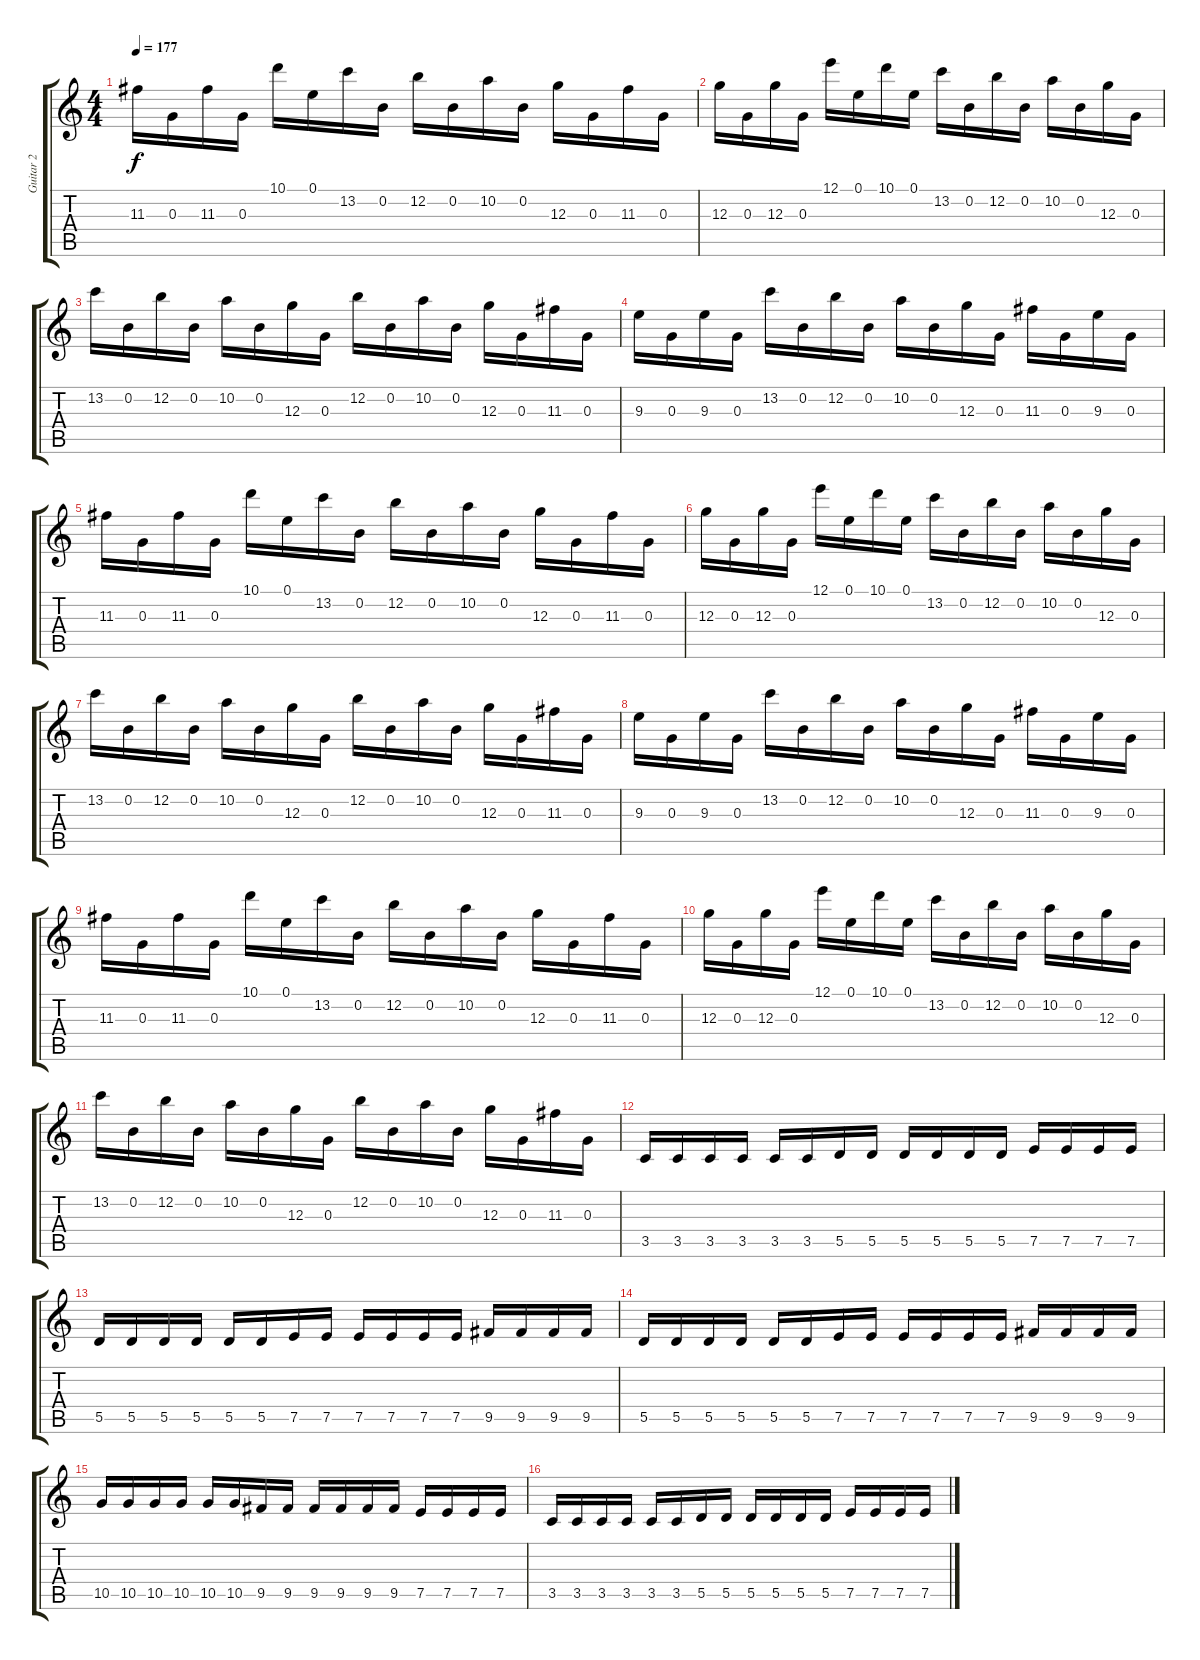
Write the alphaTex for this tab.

\track ("Guitar 2" "Guitar 2") {instrument distortionguitar}
\staff {score tabs}
\tuning (E4 B3 G3 D3 A2 E2) {hide}
\ts (4 4)
\tempo 177
\clef g2
\ks c
11.3.16{dy f} 0.3.16 11.3.16 0.3.16 10.1.16 0.1.16 13.2.16 0.2.16 12.2.16 0.2.16 10.2.16 0.2.16 12.3.16 0.3.16 11.3.16 0.3.16 |
12.3.16 0.3.16 12.3.16 0.3.16 12.1.16 0.1.16 10.1.16 0.1.16 13.2.16 0.2.16 12.2.16 0.2.16 10.2.16 0.2.16 12.3.16 0.3.16 |
13.2.16 0.2.16 12.2.16 0.2.16 10.2.16 0.2.16 12.3.16 0.3.16 12.2.16 0.2.16 10.2.16 0.2.16 12.3.16 0.3.16 11.3.16 0.3.16 |
9.3.16 0.3.16 9.3.16 0.3.16 13.2.16 0.2.16 12.2.16 0.2.16 10.2.16 0.2.16 12.3.16 0.3.16 11.3.16 0.3.16 9.3.16 0.3.16 |
11.3.16 0.3.16 11.3.16 0.3.16 10.1.16 0.1.16 13.2.16 0.2.16 12.2.16 0.2.16 10.2.16 0.2.16 12.3.16 0.3.16 11.3.16 0.3.16 |
12.3.16 0.3.16 12.3.16 0.3.16 12.1.16 0.1.16 10.1.16 0.1.16 13.2.16 0.2.16 12.2.16 0.2.16 10.2.16 0.2.16 12.3.16 0.3.16 |
13.2.16 0.2.16 12.2.16 0.2.16 10.2.16 0.2.16 12.3.16 0.3.16 12.2.16 0.2.16 10.2.16 0.2.16 12.3.16 0.3.16 11.3.16 0.3.16 |
9.3.16 0.3.16 9.3.16 0.3.16 13.2.16 0.2.16 12.2.16 0.2.16 10.2.16 0.2.16 12.3.16 0.3.16 11.3.16 0.3.16 9.3.16 0.3.16 |
11.3.16 0.3.16 11.3.16 0.3.16 10.1.16 0.1.16 13.2.16 0.2.16 12.2.16 0.2.16 10.2.16 0.2.16 12.3.16 0.3.16 11.3.16 0.3.16 |
12.3.16 0.3.16 12.3.16 0.3.16 12.1.16 0.1.16 10.1.16 0.1.16 13.2.16 0.2.16 12.2.16 0.2.16 10.2.16 0.2.16 12.3.16 0.3.16 |
13.2.16 0.2.16 12.2.16 0.2.16 10.2.16 0.2.16 12.3.16 0.3.16 12.2.16 0.2.16 10.2.16 0.2.16 12.3.16 0.3.16 11.3.16 0.3.16 |
3.5.16 3.5.16 3.5.16 3.5.16 3.5.16 3.5.16 5.5.16 5.5.16 5.5.16 5.5.16 5.5.16 5.5.16 7.5.16 7.5.16 7.5.16 7.5.16 |
5.5.16 5.5.16 5.5.16 5.5.16 5.5.16 5.5.16 7.5.16 7.5.16 7.5.16 7.5.16 7.5.16 7.5.16 9.5.16 9.5.16 9.5.16 9.5.16 |
5.5.16 5.5.16 5.5.16 5.5.16 5.5.16 5.5.16 7.5.16 7.5.16 7.5.16 7.5.16 7.5.16 7.5.16 9.5.16 9.5.16 9.5.16 9.5.16 |
10.5.16 10.5.16 10.5.16 10.5.16 10.5.16 10.5.16 9.5.16 9.5.16 9.5.16 9.5.16 9.5.16 9.5.16 7.5.16 7.5.16 7.5.16 7.5.16 |
3.5.16 3.5.16 3.5.16 3.5.16 3.5.16 3.5.16 5.5.16 5.5.16 5.5.16 5.5.16 5.5.16 5.5.16 7.5.16 7.5.16 7.5.16 7.5.16
